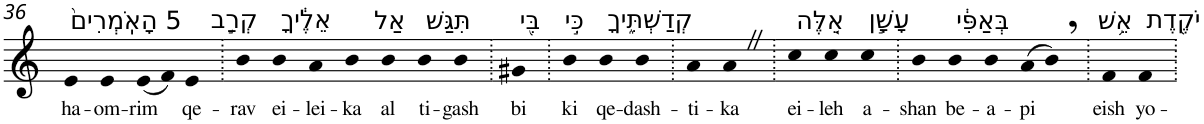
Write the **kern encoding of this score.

**kern	**text
*part1	*part1
*staff1	*staff1
*I"Piano	*
*I'Pno	*
!!LO:PB:g=z
*clefG2	*
*k[]	*
=36	=36
!LO:TX:a:t=5 הָאֹֽמְרִים֙	!
!	!LO:LY:b
4e	ha-
!	!LO:LY:b
4e	-om-
!	!LO:LY:b
(8e	-rim
8f)	.
!LO:TX:a:t=קְרַ֣ב	!
!	!LO:LY:b
4e	qe-
=37.	=37.
!	!LO:LY:b
4b	-rav
!LO:TX:a:t=אֵלֶ֔יךָ	!
!	!LO:LY:b
4b	ei-
!	!LO:LY:b
4a	-lei-
!	!LO:LY:b
4b	-ka
!LO:TX:a:t=אַל	!
!	!LO:LY:b
4b	al
!LO:TX:a:t=תִּגַּשׁ	!
!	!LO:LY:b
4b	ti-
!	!LO:LY:b
4b	-gash
=38.	=38.
!LO:TX:a:t=בִּ֖י	!
!	!LO:LY:b
4g#X	bi
=39.	=39.
!LO:TX:a:t=כִּ֣י	!
!	!LO:LY:b
4b	ki
!LO:TX:a:t=קְדַשְׁתִּ֑יךָ	!
!	!LO:LY:b
4b	qe-
!	!LO:LY:b
4b	-dash-
=40.	=40.
!	!LO:LY:b
4a	-ti-
!	!LO:LY:b
4aZ	-ka
=41.	=41.
!LO:TX:a:t=אֵ֚לֶּה	!
!	!LO:LY:b
4cc	ei-
!	!LO:LY:b
4cc	-leh
!LO:TX:a:t=עָשָׁ֣ן	!
!	!LO:LY:b
4cc	a-
=42.	=42.
!	!LO:LY:b
4b	-shan
!LO:TX:a:t=בְּאַפִּ֔י	!
!	!LO:LY:b
4b	be-
!	!LO:LY:b
4b	-a-
!	!LO:LY:b
(8a	-pi
8b,)	.
=43.	=43.
!LO:TX:a:t=אֵ֥שׁ	!
!	!LO:LY:b
4f	eish
!LO:TX:a:t=יֹקֶ֖דֶת	!
!	!LO:LY:b
4f	yo-
=.	=.
*-	*-
